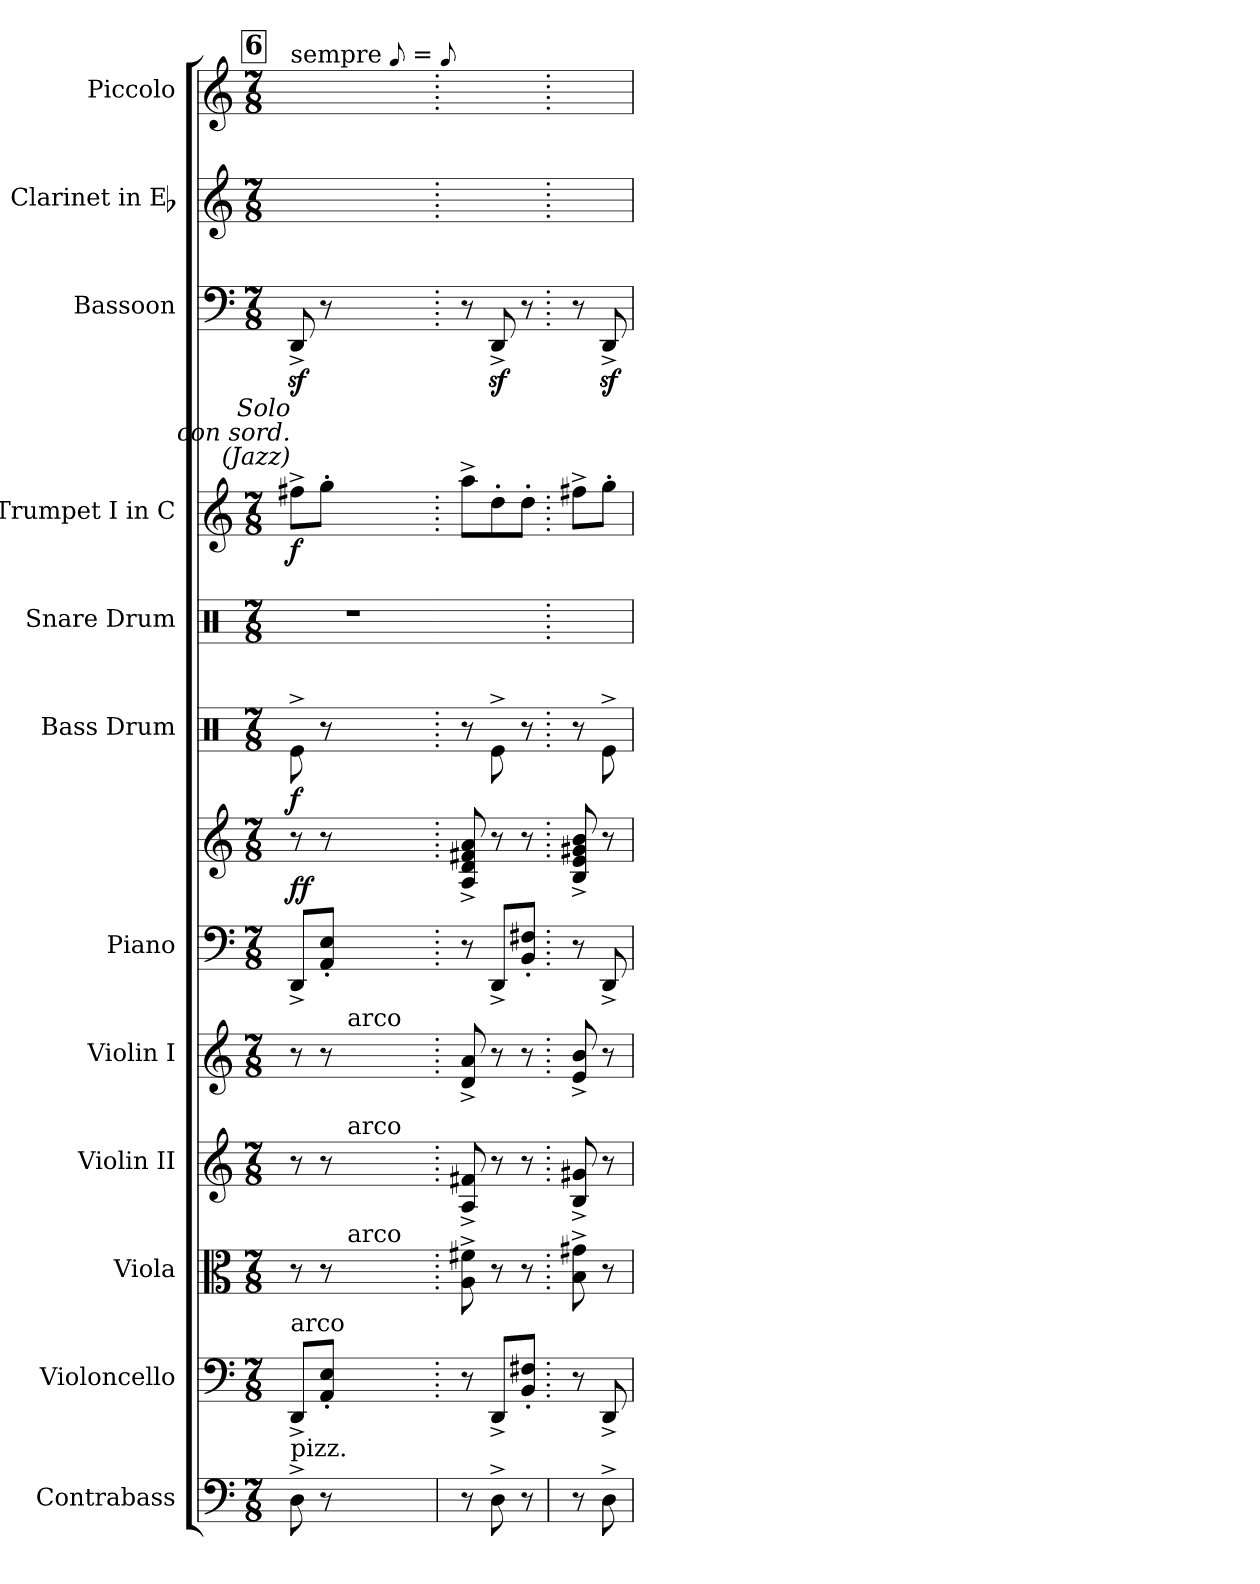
**kern	**kern	**kern	**kern	**kern	**kern	**kern	**dynam	**kern	**dynam	**kern	**kern	**dynam	**kern	**kern	**kern
*part12	*part11	*part10	*part9	*part8	*part7	*part7	*part7	*part6	*part6	*part5	*part4	*part4	*part3	*part2	*part1
*staff13	*staff12	*staff11	*staff10	*staff9	*staff8	*staff7	*staff7/8	*staff6	*staff6	*staff5	*staff4	*staff4	*staff3	*staff2	*staff1
*I"Contrabass	*I"Violoncello	*I"Viola	*I"Violin II	*I"Violin I	*I"Piano	*	*	*I"Bass Drum	*	*I"Snare Drum	*I"Trumpet I in C	*	*I"Bassoon	*I"Clarinet in Eb	*I"Piccolo
*I'Cb.	*I'Vc.	*I'Vla.	*I'Vln. II	*I'Vln. I	*I'Pno	*	*	*	*	*	*	*	*I'Bsn.	*	*I'Picc.
*clefF4	*clefF4	*clefC3	*clefG2	*clefG2	*clefF4	*clefG2	*	*clefX	*	*clefX	*clefG2	*	*clefF4	*clefG2	*clefG2
*ITrd7c12	*	*	*	*	*	*	*	*	*	*	*	*	*	*ITrd-2c-3	*ITrd-7c-12
*k[]	*k[]	*k[]	*k[]	*k[]	*k[]	*k[]	*	*k[]	*	*k[]	*k[]	*	*k[]	*k[b-e-a-]	*k[]
*M7/8	*M7/8	*M7/8	*M7/8	*M7/8	*M7/8	*M7/8	*	*M7/8	*	*M7/8	*M7/8	*	*M7/8	*M7/8	*M7/8
!!LO:REH:place=s1:t=6
=5	=5	=5	=5	=5	=5	=5	=5	=5	=5	=5	=5	=5	=5	=5	=5
!	!	!	!	!	!	!	!	!	!	!	!	!	!	!	!LO:TX:a:t=sempre [eighth] = [eighth]
!	!	!	!	!	!	!	!	!	!	!	!LO:TX:a:i:rj:t=(Jazz)	!	!	!	!
!	!	!	!	!	!	!	!	!	!	!	!LO:TX:a:i:rj:t=con sord.	!	!	!	!
!	!	!	!	!	!	!	!	!	!	!	!LO:TX:a:i:rj:t=Solo	!	!	!	!
!	!LO:TX:a:t=arco	!	!	!	!	!	!	!	!	!	!	!	!	!	!
!LO:TX:a:t=pizz.	!	!	!	!	!	!	!	!	!	!	!	!	!	!	!
8DD^	8DD^L	8r	8r	8r	8DD^L	8r	ff	8Re^\	f	8%7r	8ff#X^L	f	8DDz^	4ryy	4ryy
8r	8AA' 8E'J	8r	8r	8r	8AA' 8E'J	8r	.	8r	.	.	8gg'J	.	8r	.	.
!	!	!	!	!LO:TX:a:t=arco	!	!	!	!	!	!	!	!	!	!	!
!	!	!	!LO:TX:a:t=arco	!	!	!	!	!	!	!	!	!	!	!	!
!	!	!LO:TX:a:t=arco	!	!	!	!	!	!	!	!	!	!	!	!	!
2ryy	2ryy	2ryy	2ryy	2ryy	2ryy	2ryy	.	2ryy	.	.	2ryy	.	2ryy	2ryy	2ryy
8ryy	8ryy	8ryy	8ryy	8ryy	8ryy	8ryy	.	8ryy	.	.	8ryy	.	8ryy	8ryy	8ryy
=	=.	=.	=.	=.	=.	=.	=.	=.	=.	=.	=.	=.	=.	=.	=.
8r	8r	8A^ 8f#X^	8A^ 8f#X^	8d^ 8a^	8r	8A^ 8d^ 8f#X^ 8a^	.	8r	.	4.ryy	8aa^L	.	8r	4ryy	4ryy
8DD^	8DD^L	8r	8r	8r	8DD^L	8r	.	8Re^\	.	.	8dd'	.	8DDz^	.	.
8r	8BB' 8F#X'J	8r	8r	8r	8BB' 8F#X'J	8r	.	8r	.	.	8dd'J	.	8r	8ryy	8ryy
=	=.	=.	=.	=.	=.	=.	=.	=.	=.	=.	=.	=.	=.	=.	=.
8r	8r	8B^ 8g#X^	8B^ 8g#X^	8e^ 8b^	8r	8B^ 8e^ 8g#X^ 8b^	.	8r	.	4ryy	8ff#X^L	.	8r	4ryy	4ryy
8DD^	8DD^	8r	8r	8r	8DD^	8r	.	8Re^\	.	.	8gg'J	.	8DDz^	.	.
=	=	=	=	=	=	=	=	=	=	=	=	=	=	=	=
*-	*-	*-	*-	*-	*-	*-	*-	*-	*-	*-	*-	*-	*-	*-	*-
